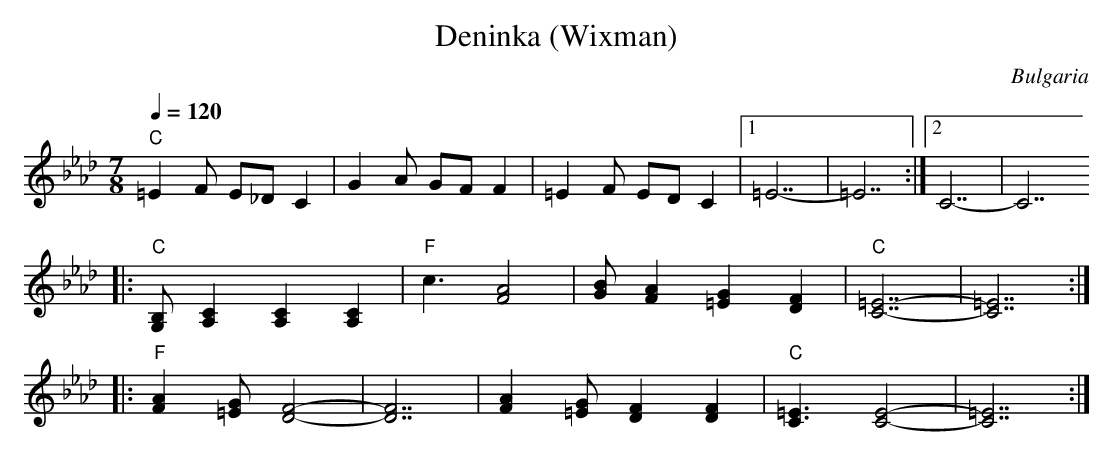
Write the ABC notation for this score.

X:1
T:Deninka (Wixman)
O:Bulgaria
M:7/8
L:1/8
Q:1/4=120
K:CPhr
"C"=E2F E_DC2|G2A GFF2|=E2F EDC2|[1 =E7-|=E7:|[2 C7-|C7
|:"C"[G,B,],[A,2C2] [A,2C2][A,2C2]|"F"c3 [F4A4]|[GB][F2A2] [=E2G2][D2F2]|\
"C"[C7-=E7-]|[C7=E7]:|
|:"F"[F2A2][=EG] [D4-F4-]|[D7F7]|[F2A2][=EG] [D2F2][D2F2]|\
"C"[C3=E3] [C4-E4-]|[C7=E7]:|
